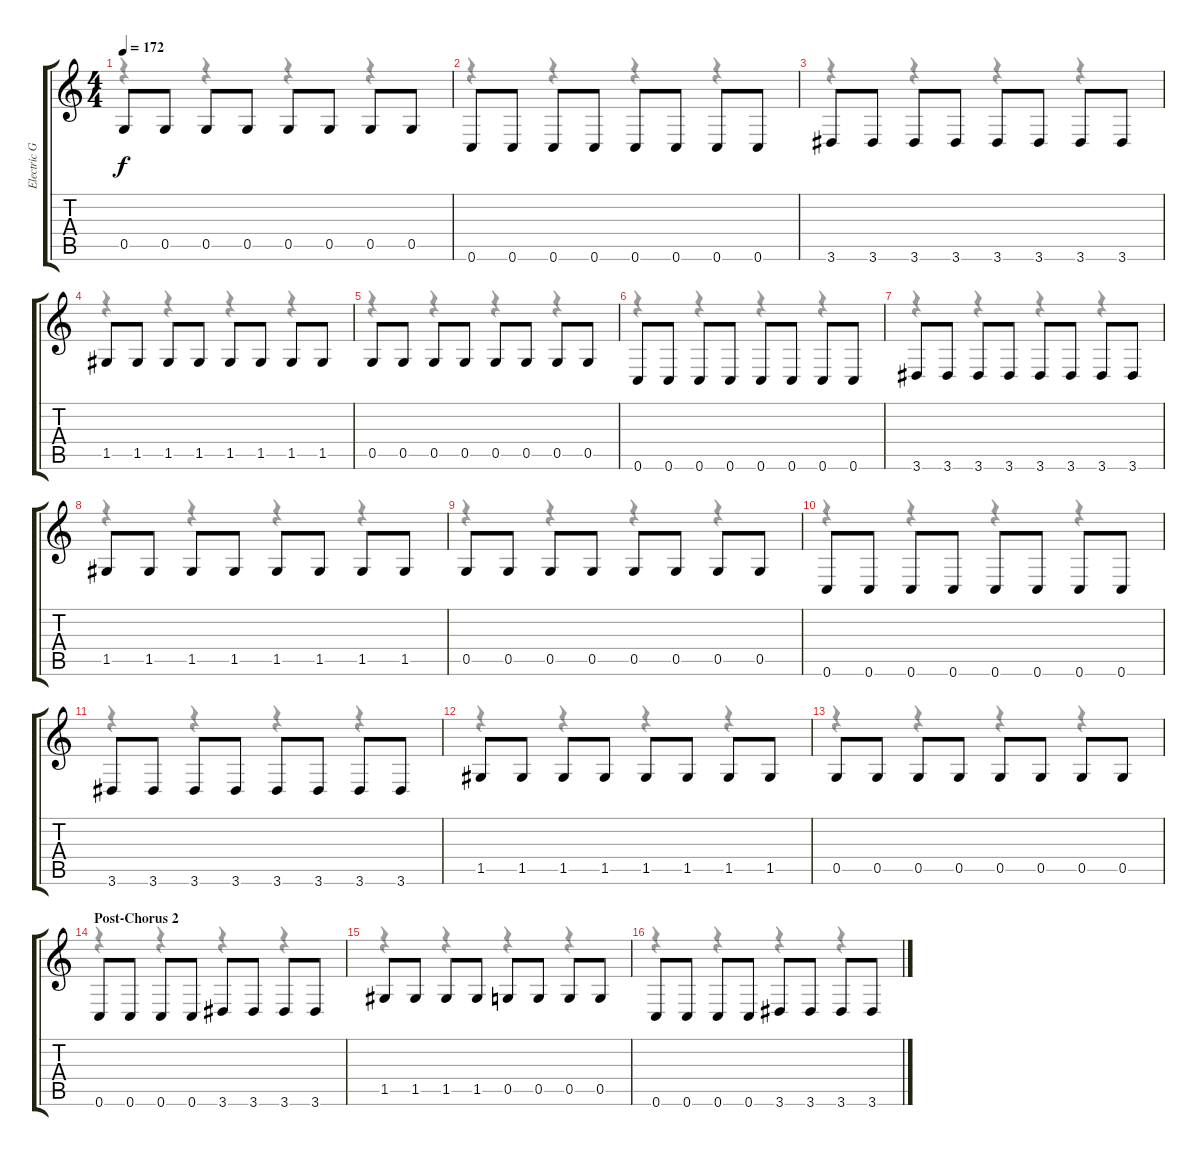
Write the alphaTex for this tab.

\track ("Electric Guitar I" "Electric G") {instrument electricguitarclean}
\staff {score tabs}
\tuning (D4 A3 F3 C3 G2 C2) {hide}
\voice
\ts (4 4)
\tempo 172
\clef g2
\ks c
0.5.8{dy f} 0.5.8 0.5.8 0.5.8 0.5.8 0.5.8 0.5.8 0.5.8 |
0.6.8 0.6.8 0.6.8 0.6.8 0.6.8 0.6.8 0.6.8 0.6.8 |
3.6.8 3.6.8 3.6.8 3.6.8 3.6.8 3.6.8 3.6.8 3.6.8 |
1.5.8 1.5.8 1.5.8 1.5.8 1.5.8 1.5.8 1.5.8 1.5.8 |
0.5.8 0.5.8 0.5.8 0.5.8 0.5.8 0.5.8 0.5.8 0.5.8 |
0.6.8 0.6.8 0.6.8 0.6.8 0.6.8 0.6.8 0.6.8 0.6.8 |
3.6.8 3.6.8 3.6.8 3.6.8 3.6.8 3.6.8 3.6.8 3.6.8 |
1.5.8 1.5.8 1.5.8 1.5.8 1.5.8 1.5.8 1.5.8 1.5.8 |
0.5.8 0.5.8 0.5.8 0.5.8 0.5.8 0.5.8 0.5.8 0.5.8 |
0.6.8 0.6.8 0.6.8 0.6.8 0.6.8 0.6.8 0.6.8 0.6.8 |
3.6.8 3.6.8 3.6.8 3.6.8 3.6.8 3.6.8 3.6.8 3.6.8 |
1.5.8 1.5.8 1.5.8 1.5.8 1.5.8 1.5.8 1.5.8 1.5.8 |
0.5.8 0.5.8 0.5.8 0.5.8 0.5.8 0.5.8 0.5.8 0.5.8 |
\section ("" "Post-Chorus 2")
0.6.8 0.6.8 0.6.8 0.6.8 3.6.8 3.6.8 3.6.8 3.6.8 |
1.5.8 1.5.8 1.5.8 1.5.8 0.5.8 0.5.8 0.5.8 0.5.8 |
0.6.8 0.6.8 0.6.8 0.6.8 3.6.8 3.6.8 3.6.8 3.6.8
\voice
\clef g2
\ottava regular
\simile none
\ks c
r.4{dy f} r.4 r.4 r.4 |
r.4 r.4 r.4 r.4 |
r.4 r.4 r.4 r.4 |
r.4 r.4 r.4 r.4 |
r.4 r.4 r.4 r.4 |
r.4 r.4 r.4 r.4 |
r.4 r.4 r.4 r.4 |
r.4 r.4 r.4 r.4 |
r.4 r.4 r.4 r.4 |
r.4 r.4 r.4 r.4 |
r.4 r.4 r.4 r.4 |
r.4 r.4 r.4 r.4 |
r.4 r.4 r.4 r.4 |
r.4 r.4 r.4 r.4 |
r.4 r.4 r.4 r.4 |
r.4 r.4 r.4 r.4
